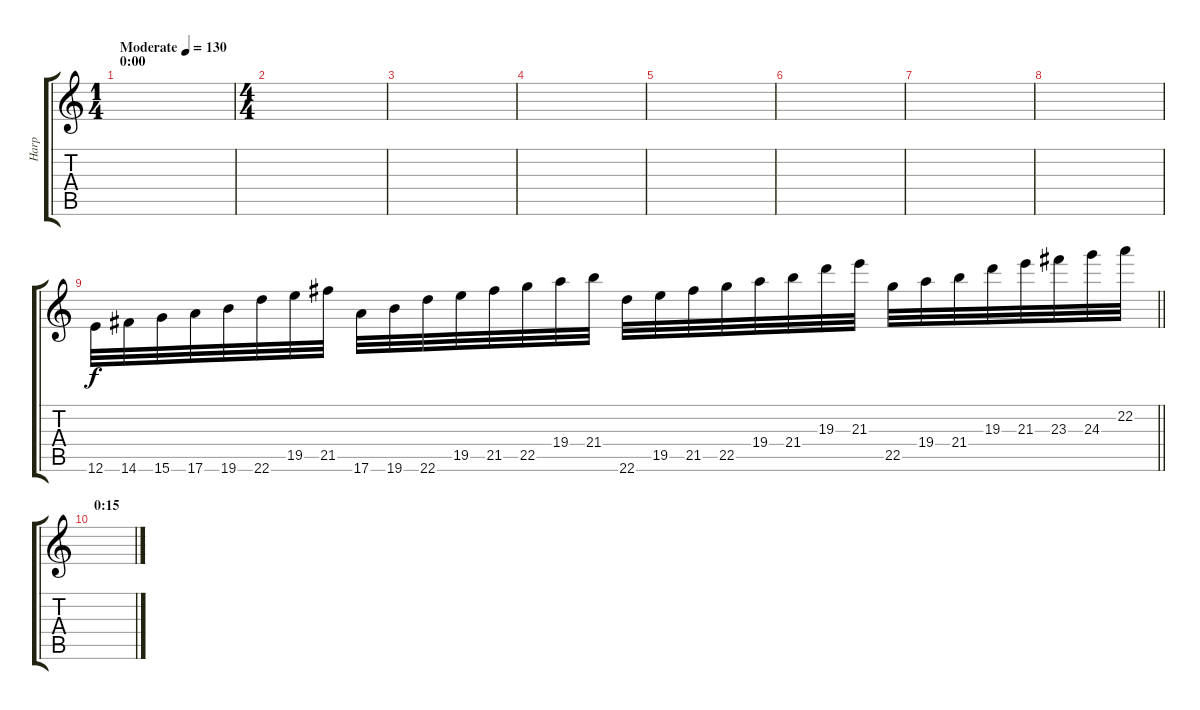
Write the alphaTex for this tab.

\track ("Harp" "Harp") {instrument fx4atmosphere}
\staff {score tabs}
\tuning (E5 B4 G4 D4 A3 E3) {hide}
\ts (1 4)
\section ("" "0:00")
\tempo (130 "Moderate")
\clef g2
\ks c
|
\ts (4 4)
|
|
|
|
|
|
|
\barLineRight lightlight
12.6.32{balance 16} 14.6.32 15.6.32 17.6.32 19.6.32 22.6.32 19.5.32 21.5.32 17.6.32 19.6.32 22.6.32 19.5.32 21.5.32 22.5.32 19.4.32 21.4.32 22.6.32 19.5.32 21.5.32 22.5.32 19.4.32 21.4.32 19.3.32 21.3.32 22.5.32 19.4.32 21.4.32 19.3.32 21.3.32 23.3.32 24.3.32 22.2.32 |
\section ("" "0:15")
